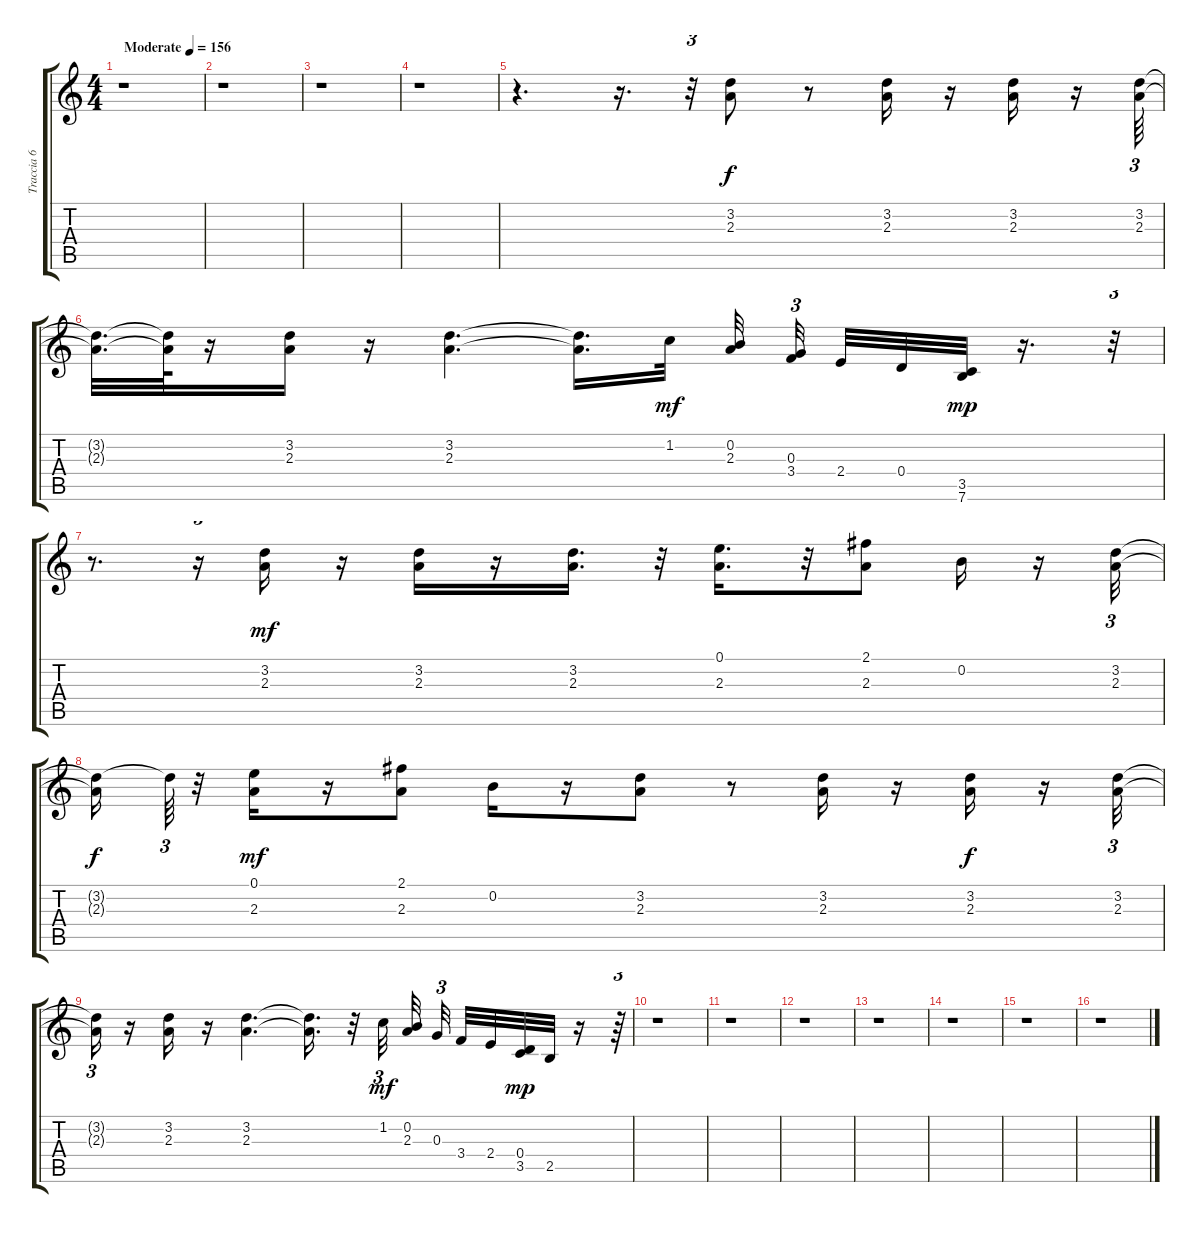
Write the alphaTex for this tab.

\track ("Traccia 6" "Traccia 6") {solo instrument distortionguitar}
\staff {score tabs}
\tuning (E4 B3 G3 D3 A2 E2) {hide}
\ts (4 4)
\tempo (156 "Moderate")
\clef g2
\ks c
r.1{dy f instrument distortionguitar} |
r.1 |
r.1 |
r.1 |
r.4{d} r.16{d} r.32{tu (3 2)} (3.2 2.3).8 r.8 (3.2 2.3).16 r.16 (3.2 2.3).16 r.16 (3.2 2.3).64{tu (3 2)} |
(3.2{t} 2.3{t}).32{d} (3.2{t} 2.3{t}).64 r.16 (3.2 2.3).16 r.16 (3.2 2.3).4{d} (3.2{t} 2.3{t}).16{d} 1.2.32{dy mf} (0.2 2.3).32{beam splitsecondary} (0.3 3.4).32{tu (3 2) beam splitsecondary} 2.4.32 0.4.32 (3.5 7.6).32{dy mp} r.16{d} r.32{tu (3 2)} |
r.8{d} r.16{tu (3 2)} (3.2 2.3).16{dy mf} r.16 (3.2 2.3).16 r.16 (3.2 2.3).16{d} r.32 (0.1 2.3).16{d} r.32 (2.1 2.3).8 0.2.16 r.16 (3.2 2.3).32{tu (3 2)} |
(3.2{t} 2.3{t}).16{dy f} 3.2{t}.64{tu (3 2)} r.32 (0.1 2.3).16{dy mf} r.16 (2.1 2.3).8 0.2.16 r.16 (3.2 2.3).8 r.8 (3.2 2.3).16 r.16 (3.2 2.3).16{dy f} r.16 (3.2 2.3).32{tu (3 2)} |
(3.2{t} 2.3{t}).16{tu (3 2)} r.16 (3.2 2.3).16 r.16 (3.2 2.3).4{d} (3.2{t} 2.3{t}).16{d} r.32 1.2.32{tu (3 2) dy mf} (0.2 2.3).32{beam splitsecondary} 0.3.32{tu (3 2) beam splitsecondary} 3.4.32 2.4.32 (0.4 3.5).32{dy mp} 2.5.32 r.16 r.64{tu (3 2)} |
r.1 |
r.1 |
r.1 |
r.1 |
r.1 |
r.1 |
r.1
